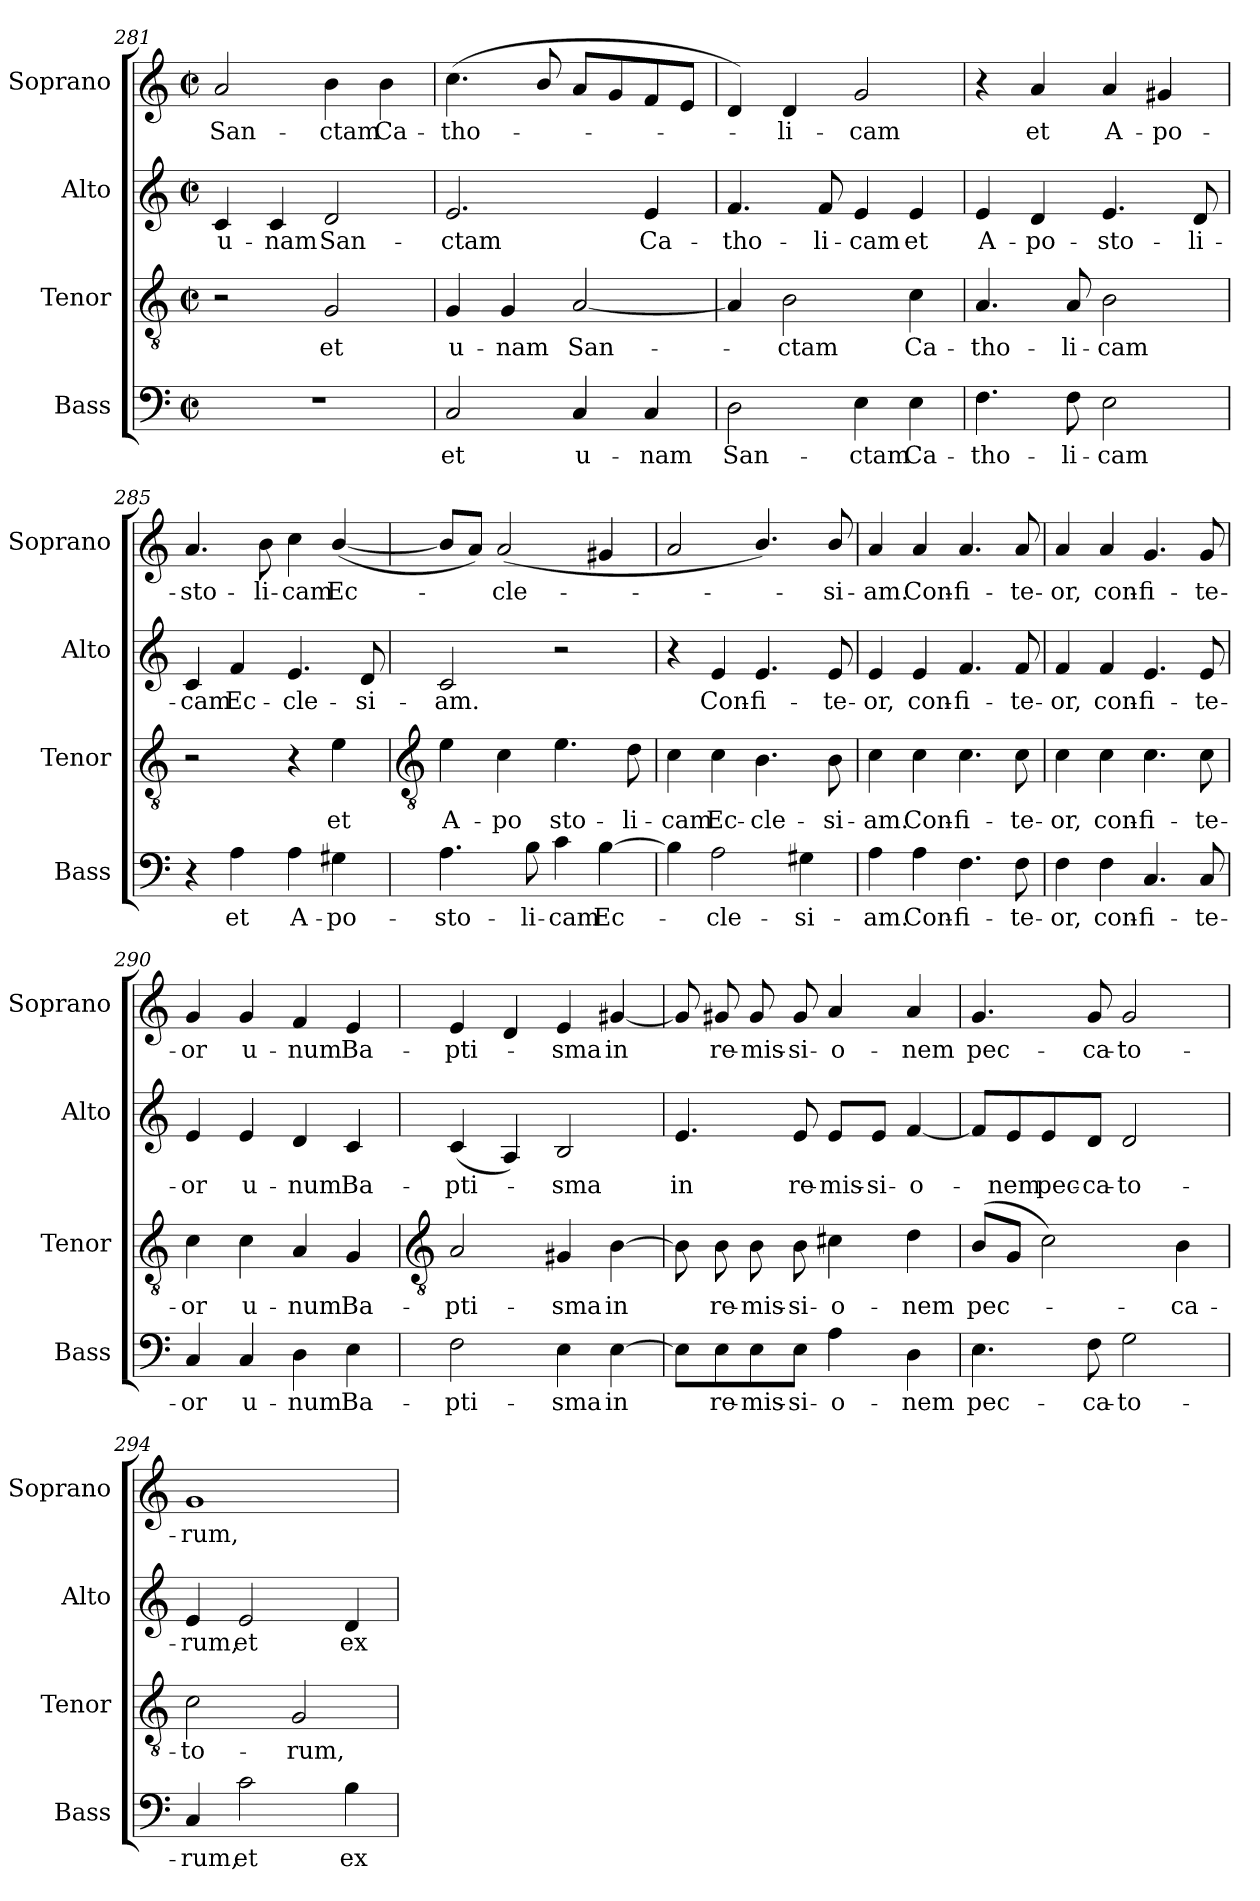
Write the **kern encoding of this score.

**kern	**text	**kern	**text	**kern	**text	**kern	**text
*part4	*part4	*part3	*part3	*part2	*part2	*part1	*part1
*staff4	*staff4	*staff3	*staff3	*staff2	*staff2	*staff1	*staff1
*I"Bass	*	*I"Tenor	*	*I"Alto	*	*I"Soprano	*
*I'Bass	*	*I'Tenor	*	*I'Alto	*	*I'Soprano	*
*clefF4	*	*clefGv2	*	*clefG2	*	*clefG2	*
*k[]	*	*k[]	*	*k[]	*	*k[]	*
*C:	*	*C:	*	*C:	*	*C:	*
*M2/2	*	*M2/2	*	*M2/2	*	*M2/2	*
*met(c|)	*	*met(c|)	*	*met(c|)	*	*met(c|)	*
=281	=281	=281	=281	=281	=281	=281	=281
!	!	!	!	!	!LO:LY:b	!	!LO:LY:b
1r	.	2r	.	4c	u-	2a	San-
!	!	!	!	!	!LO:LY:b	!	!
.	.	.	.	4c	-nam	.	.
!	!	!	!LO:LY:b	!	!LO:LY:b	!	!LO:LY:b
.	.	2G	et	2d	San-	4b	-ctam
!	!	!	!	!	!	!	!LO:LY:b
.	.	.	.	.	.	4b	Ca-
=282	=282	=282	=282	=282	=282	=282	=282
!	!LO:LY:b	!	!LO:LY:b	!	!LO:LY:b	!	!LO:LY:b
2C	et	4G	u-	2.e	-ctam	(<4.cc	-tho-
!	!	!	!LO:LY:b	!	!	!	!
.	.	4G	-nam	.	.	.	.
.	.	.	.	.	.	8b/	.
!	!LO:LY:b	!	!LO:LY:b	!	!	!	!
4C	u-	[2A	San-	.	.	8aL	.
.	.	.	.	.	.	8g	.
!	!LO:LY:b	!	!	!	!LO:LY:b	!	!
4C	-nam	.	.	4e	Ca-	8f	.
.	.	.	.	.	.	8eJ	.
=283	=283	=283	=283	=283	=283	=283	=283
!	!LO:LY:b	!	!	!	!LO:LY:b	!	!
2D	San-	4A]	.	4.f	-tho-	4d)	.
!	!	!	!LO:LY:b	!	!	!	!LO:LY:b
.	.	2B	ctam	.	.	4d	li-
!	!	!	!	!	!LO:LY:b	!	!
.	.	.	.	8f	-li-	.	.
!	!LO:LY:b	!	!	!	!LO:LY:b	!	!LO:LY:b
4E	-ctam	.	.	4e	-cam	2g	-cam
!	!LO:LY:b	!	!LO:LY:b	!	!LO:LY:b	!	!
4E	Ca-	4c	Ca-	4e	et	.	.
=284	=284	=284	=284	=284	=284	=284	=284
!	!LO:LY:b	!	!LO:LY:b	!	!LO:LY:b	!	!
4.F	-tho-	4.A	-tho-	4e	A-	4r	.
!	!	!	!	!	!LO:LY:b	!	!LO:LY:b
.	.	.	.	4d	-po-	4a	et
!	!LO:LY:b	!	!LO:LY:b	!	!	!	!
8F	-li-	8A	-li-	.	.	.	.
!	!LO:LY:b	!	!LO:LY:b	!	!LO:LY:b	!	!LO:LY:b
2E	-cam	2B	-cam	4.e	-sto-	4a	A-
!	!	!	!	!	!	!	!LO:LY:b
.	.	.	.	.	.	4g#X	-po-
!	!	!	!	!	!LO:LY:b	!	!
.	.	.	.	8d	-li-	.	.
=285	=285	=285	=285	=285	=285	=285	=285
!	!	!	!	!	!LO:LY:b	!	!LO:LY:b
4r	.	2r	.	4c	-cam	4.a	-sto-
!	!LO:LY:b	!	!	!	!LO:LY:b	!	!
4A	et	.	.	4f	Ec-	.	.
!	!	!	!	!	!	!	!LO:LY:b
.	.	.	.	.	.	8b	-li-
!	!LO:LY:b	!	!	!	!LO:LY:b	!	!LO:LY:b
4A	A-	4r	.	4.e	-cle-	4cc	-cam
!	!LO:LY:b	!	!LO:LY:b	!	!	!	!LO:LY:b
4G#X	-po-	4e	et	.	.	(<[4b/	Ec-
!	!	!	!	!	!LO:LY:b	!	!
.	.	.	.	8d	-si-	.	.
!!LO:LB:g=z
=286	=286	=286	=286	=286	=286	=286	=286
*	*	*clefGv2	*	*	*	*	*
!	!LO:LY:b	!	!LO:LY:b	!	!LO:LY:b	!	!
4.A	-sto-	4e	A-	2c	-am.	8bL]	.
.	.	.	.	.	.	8aJ)	.
!	!	!	!LO:LY:b	!	!	!	!LO:LY:b
.	.	4c	-po	.	.	(<2a	cle-
!	!LO:LY:b	!	!	!	!	!	!
8B	-li-	.	.	.	.	.	.
!	!LO:LY:b	!	!LO:LY:b	!	!	!	!
4c	-cam	4.e	sto-	2r	.	.	.
!	!LO:LY:b	!	!	!	!	!	!
[4B	Ec-	.	.	.	.	4g#X	.
!	!	!	!LO:LY:b	!	!	!	!
.	.	8d	-li-	.	.	.	.
=287	=287	=287	=287	=287	=287	=287	=287
!	!	!	!LO:LY:b	!	!	!	!
4B]	.	4c	-cam	4r	.	2a	.
!	!LO:LY:b	!	!LO:LY:b	!	!LO:LY:b	!	!
2A	cle-	4c	Ec-	4e	Con-	.	.
!	!	!	!LO:LY:b	!	!LO:LY:b	!	!
.	.	4.B	-cle-	4.e	-fi-	4.b/)	.
!	!LO:LY:b	!	!	!	!	!	!
4G#X	-si-	.	.	.	.	.	.
!	!	!	!LO:LY:b	!	!LO:LY:b	!	!LO:LY:b
.	.	8B	-si-	8e	-te-	8b/	si-
=288	=288	=288	=288	=288	=288	=288	=288
!	!LO:LY:b	!	!LO:LY:b	!	!LO:LY:b	!	!LO:LY:b
4A	-am.	4c	-am.	4e	-or,	4a	-am.
!	!LO:LY:b	!	!LO:LY:b	!	!LO:LY:b	!	!LO:LY:b
4A	Con-	4c	Con-	4e	con-	4a	Con-
!	!LO:LY:b	!	!LO:LY:b	!	!LO:LY:b	!	!LO:LY:b
4.F	-fi-	4.c	-fi-	4.f	-fi-	4.a	-fi-
!	!LO:LY:b	!	!LO:LY:b	!	!LO:LY:b	!	!LO:LY:b
8F	-te-	8c	-te-	8f	-te-	8a	-te-
=289	=289	=289	=289	=289	=289	=289	=289
!	!LO:LY:b	!	!LO:LY:b	!	!LO:LY:b	!	!LO:LY:b
4F	-or,	4c	-or,	4f	-or,	4a	-or,
!	!LO:LY:b	!	!LO:LY:b	!	!LO:LY:b	!	!LO:LY:b
4F	con-	4c	con-	4f	con-	4a	con-
!	!LO:LY:b	!	!LO:LY:b	!	!LO:LY:b	!	!LO:LY:b
4.C	-fi-	4.c	-fi-	4.e	-fi-	4.g	-fi-
!	!LO:LY:b	!	!LO:LY:b	!	!LO:LY:b	!	!LO:LY:b
8C	-te-	8c	-te-	8e	-te-	8g	-te-
=290	=290	=290	=290	=290	=290	=290	=290
!	!LO:LY:b	!	!LO:LY:b	!	!LO:LY:b	!	!LO:LY:b
4C	-or	4c	-or	4e	-or	4g	-or
!	!LO:LY:b	!	!LO:LY:b	!	!LO:LY:b	!	!LO:LY:b
4C	u-	4c	u-	4e	u-	4g	u-
!	!LO:LY:b	!	!LO:LY:b	!	!LO:LY:b	!	!LO:LY:b
4D	-num	4A	-num	4d	-num	4f	-num
!	!LO:LY:b	!	!LO:LY:b	!	!LO:LY:b	!	!LO:LY:b
4E	Ba-	4G	Ba-	4c	Ba-	4e	Ba-
!!LO:LB:g=z
=291	=291	=291	=291	=291	=291	=291	=291
*	*	*clefGv2	*	*	*	*	*
!	!LO:LY:b	!	!LO:LY:b	!	!LO:LY:b	!	!LO:LY:b
2F	-pti-	2A	-pti-	(<4c	-pti-	4e	-pti-
.	.	.	.	4A)	.	4d	.
!	!LO:LY:b	!	!LO:LY:b	!	!LO:LY:b	!	!LO:LY:b
4E	-sma	4G#X	-sma	2B	sma	4e	-sma
!	!LO:LY:b	!	!LO:LY:b	!	!	!	!LO:LY:b
[4E	in	[4B	in	.	.	[4g#X	in
=292	=292	=292	=292	=292	=292	=292	=292
!	!	!	!	!	!LO:LY:b	!	!
8E\L]	.	8B]	.	4.e	in	8g#]	.
!	!LO:LY:b	!	!LO:LY:b	!	!	!	!LO:LY:b
8E\	re-	8B	re-	.	.	8g#	re-
!	!LO:LY:b	!	!LO:LY:b	!	!	!	!LO:LY:b
8E\	-mis-	8B	-mis-	.	.	8g#	-mis-
!	!LO:LY:b	!	!LO:LY:b	!	!LO:LY:b	!	!LO:LY:b
8E\J	-si-	8B	-si-	8e	re-	8g#	-si-
!	!LO:LY:b	!	!LO:LY:b	!	!LO:LY:b	!	!LO:LY:b
4A	-o-	4c#X	-o-	8e/L	-mis-	4a	-o-
!	!	!	!	!	!LO:LY:b	!	!
.	.	.	.	8e/J	-si-	.	.
!	!LO:LY:b	!	!LO:LY:b	!	!LO:LY:b	!	!LO:LY:b
4D	-nem	4d	-nem	[4f	-o-	4a	-nem
=293	=293	=293	=293	=293	=293	=293	=293
!	!LO:LY:b	!	!LO:LY:b	!	!	!	!LO:LY:b
4.E	pec-	(<8BL	pec-	8f/L]	.	4.g	pec-
!	!	!	!	!	!LO:LY:b	!	!
.	.	8GJ	.	8e/	nem	.	.
!	!	!	!	!	!LO:LY:b	!	!
.	.	2c)	.	8e/	pec-	.	.
!	!LO:LY:b	!	!	!	!LO:LY:b	!	!LO:LY:b
8F	-ca-	.	.	8d/J	-ca-	8g	-ca-
!	!LO:LY:b	!	!	!	!LO:LY:b	!	!LO:LY:b
2G	-to-	.	.	2d	-to-	2g	-to-
!	!	!	!LO:LY:b	!	!	!	!
.	.	4B	ca-	.	.	.	.
=294	=294	=294	=294	=294	=294	=294	=294
!	!LO:LY:b	!	!LO:LY:b	!	!LO:LY:b	!	!LO:LY:b
4C	-rum,	2c	-to-	4e	-rum,	1g	-rum,
!	!LO:LY:b	!	!	!	!LO:LY:b	!	!
2c	et	.	.	2e	et	.	.
!	!	!	!LO:LY:b	!	!	!	!
.	.	2G	-rum,	.	.	.	.
!	!LO:LY:b	!	!	!	!LO:LY:b	!	!
4B	ex-	.	.	4d	ex-	.	.
=	=	=	=	=	=	=	=
*-	*-	*-	*-	*-	*-	*-	*-
